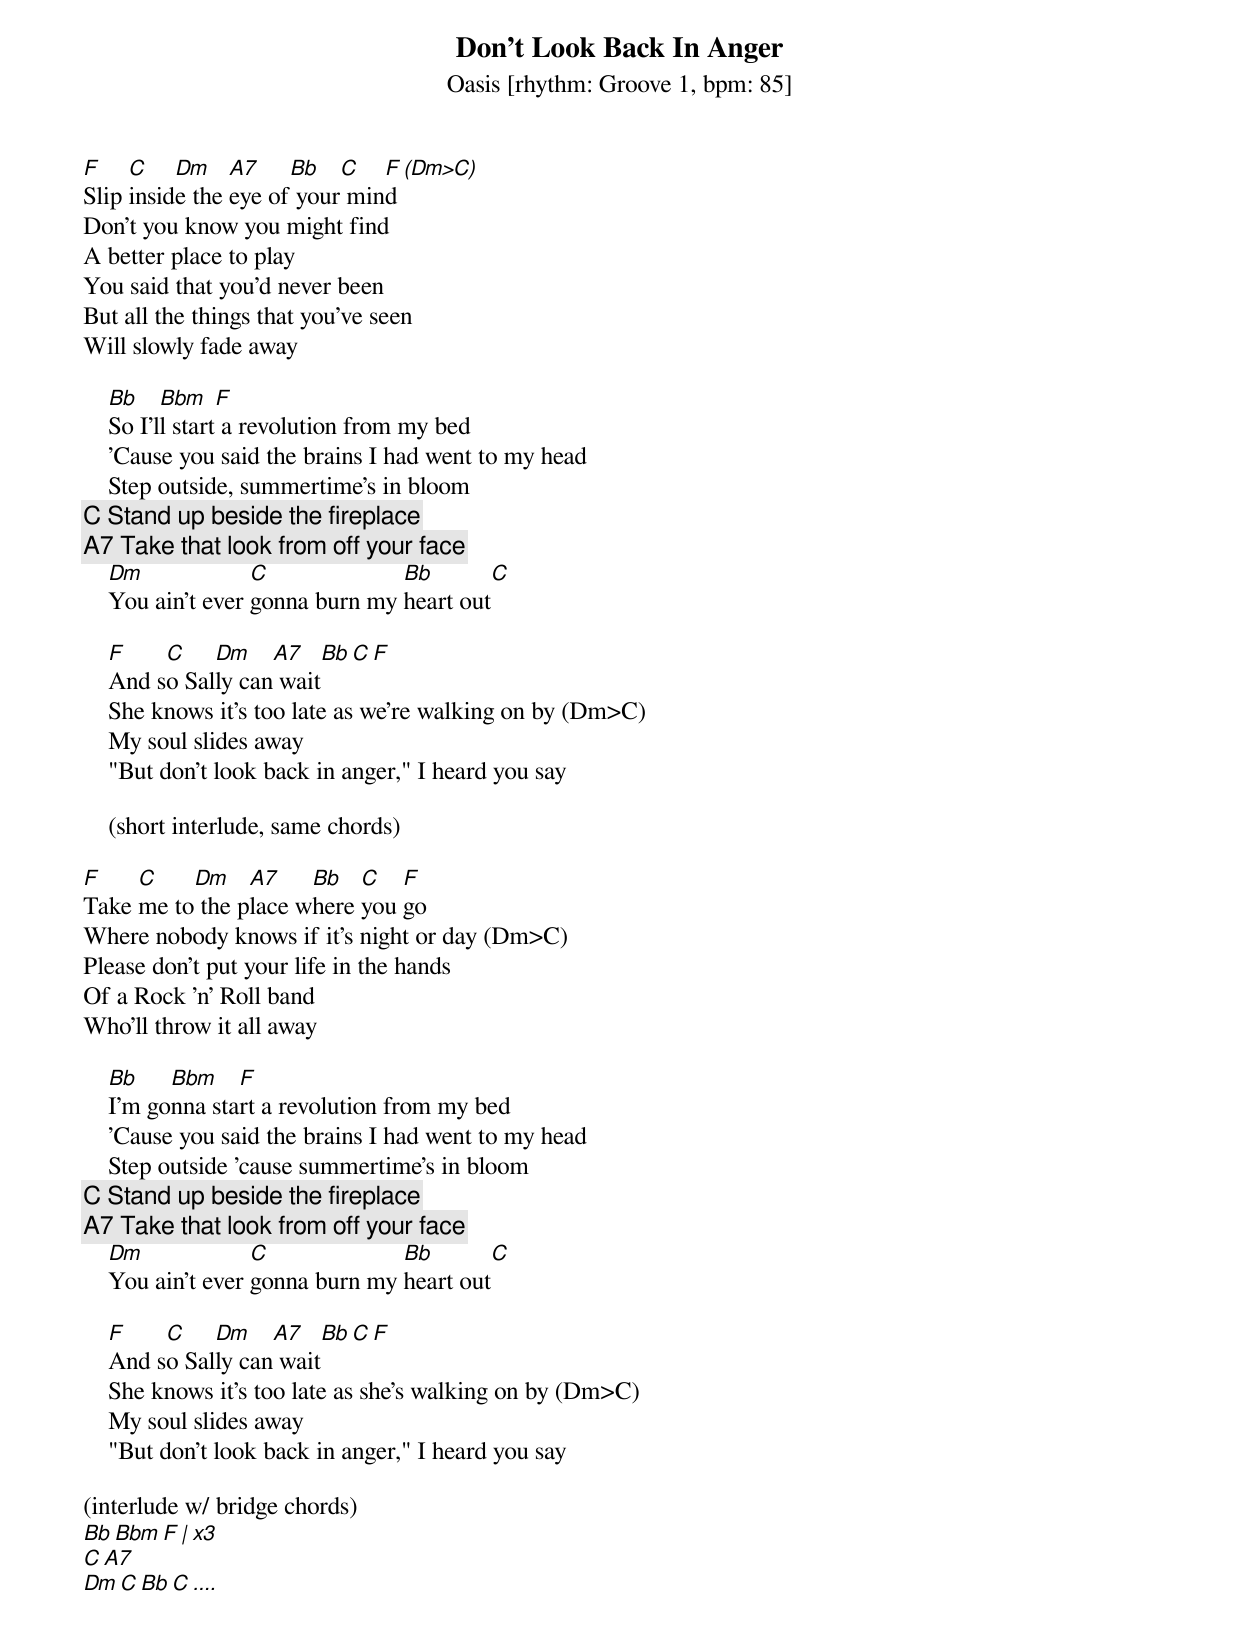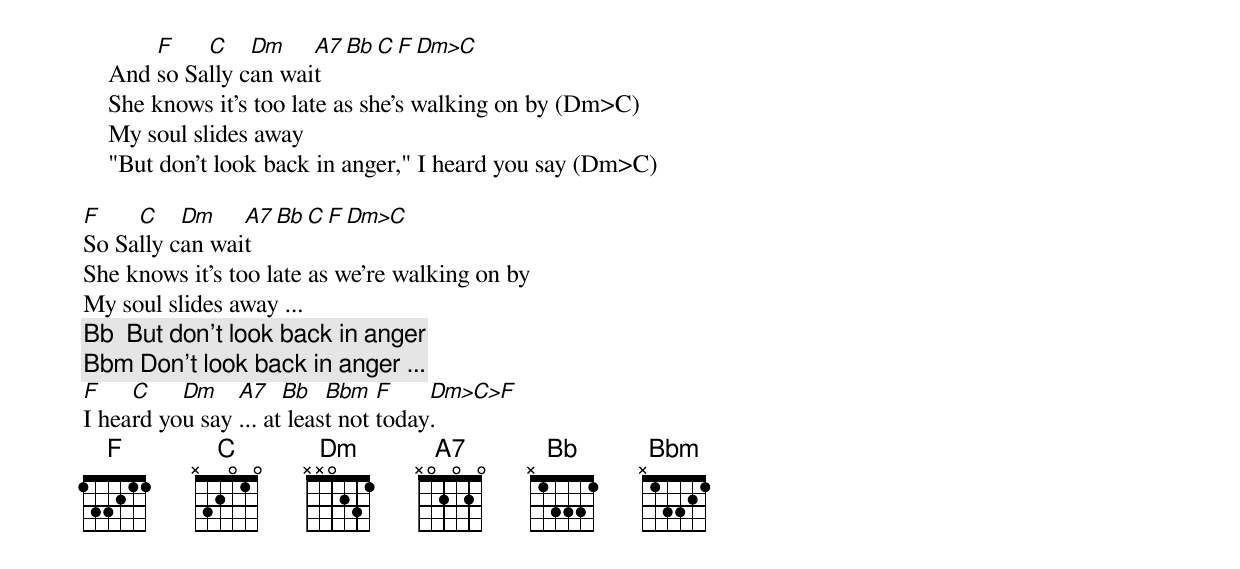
Don't Look Back In Anger
Oasis [rhythm: Groove 1, bpm: 85]

F    C    Dm    A7    Bb   C   F    (Dm>C)
Slip inside the eye of your mind
Don't you know you might find
A better place to play
You said that you'd never been
But all the things that you've seen
Will slowly fade away

    Bb    Bbm    F
    So I'll start a revolution from my bed
    'Cause you said the brains I had went to my head
    Step outside, summertime's in bloom
    [C] Stand up beside the fireplace
    [A7] Take that look from off your face
    Dm             C             Bb              C
    You ain't ever gonna burn my heart out

    F    C    Dm    A7    Bb   C   F
    And so Sally can wait
    She knows it's too late as we're walking on by (Dm>C)
    My soul slides away
    "But don't look back in anger," I heard you say

    (short interlude, same chords)

F    C    Dm    A7    Bb   C   F
Take me to the place where you go
Where nobody knows if it's night or day (Dm>C)
Please don't put your life in the hands
Of a Rock 'n' Roll band
Who'll throw it all away

    Bb    Bbm    F
    I'm gonna start a revolution from my bed
    'Cause you said the brains I had went to my head
    Step outside 'cause summertime's in bloom
    [C] Stand up beside the fireplace
    [A7] Take that look from off your face
    Dm             C             Bb              C
    You ain't ever gonna burn my heart out

    F    C    Dm    A7    Bb   C   F
    And so Sally can wait
    She knows it's too late as she's walking on by (Dm>C)
    My soul slides away
    "But don't look back in anger," I heard you say

(interlude w/ bridge chords)
    Bb      Bbm     F      | x3
    C       A7
    Dm      C       Bb      C  ....

	F    C    Dm    A7    Bb   C   F    Dm>C
    And so Sally can wait
    She knows it's too late as she's walking on by (Dm>C)
    My soul slides away
    "But don't look back in anger," I heard you say (Dm>C)

F    C    Dm    A7    Bb   C   F    Dm>C
So Sally can wait
She knows it's too late as we're walking on by
My soul slides away ...
[Bb]  But don't look back in anger
[Bbm] Don't look back in anger ...
F    C    Dm    A7    Bb   Bbm   F    Dm>C>F
I heard you say ... at least not today.
